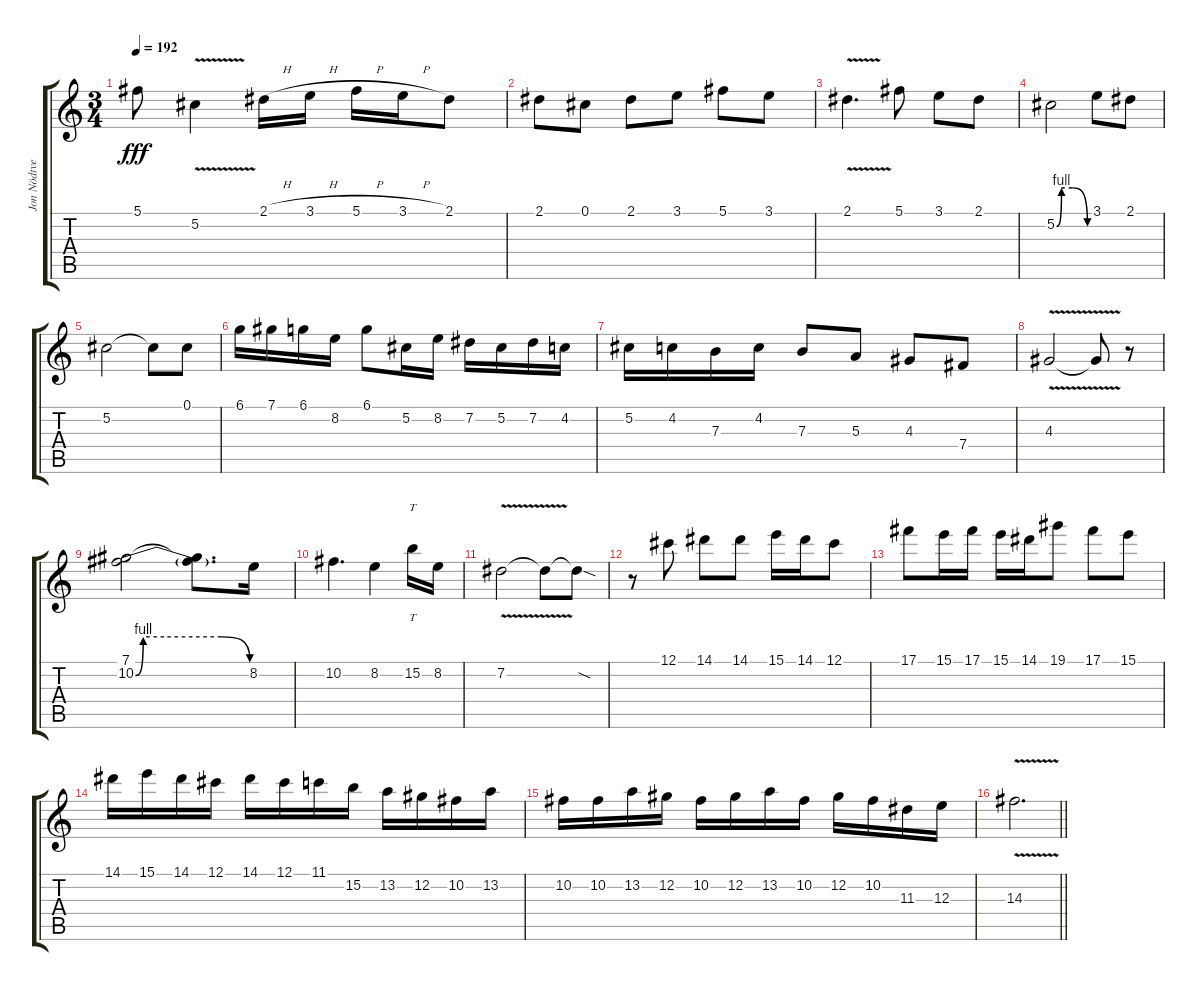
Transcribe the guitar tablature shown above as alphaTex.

\track ("Jon Nödtveidt" "Jon Nödtve") {instrument distortionguitar}
\staff {score tabs}
\tuning (Db4 Ab3 E3 B2 Gb2 Db2) {hide}
\ts (3 4)
\tempo 192
\clef g2
\ks c
5.1.8{dy fff} 5.2{v}.4 2.1{h}.16 3.1{h}.16 5.1{h}.16 3.1{h}.16 2.1.8 |
2.1.8 0.1.8 2.1.8 3.1.8 5.1.8 3.1.8 |
2.1{v}.4{d} 5.1.8 3.1.8 2.1.8 |
5.2{be (custom 0 0 9 4 15 4 29 4 57 0 60 0)}.2 3.1.8 2.1.8 |
5.2.2 5.2{t}.8 0.1.8 |
6.1.16 7.1.16 6.1.16 8.2.16 6.1.8 5.2.16 8.2.16 7.2.16 5.2.16 7.2.16 4.2.16 |
5.2.16 4.2.16 7.3.16 4.2.16 7.3.8 5.3.8 4.3.8 7.4.8 |
4.3{v}.2 4.3{t}.8 r.8 |
(7.1 10.2{be (custom 0 0 4 4 15 4 45 4 60 0)}).2 (7.1{t} 10.2{t}).8{d} 8.2.16 |
10.2.4{d} 8.2.4 15.2.16{tt} 8.2.16 |
7.2{v}.2 7.2{t}.8 7.2{sod t}.8 |
r.8 12.1.8 14.1.8 14.1.8 15.1.16 14.1.16 12.1.8 |
17.1.8 15.1.16 17.1.16 15.1.16 14.1.16 19.1.8 17.1.8 15.1.8 |
14.1.16 15.1.16 14.1.16 12.1.16 14.1.16 12.1.16 11.1.16 15.2.16 13.2.16 12.2.16 10.2.16 13.2.16 |
10.2.16 10.2.16 13.2.16 12.2.16 10.2.16 12.2.16 13.2.16 10.2.16 12.2.16 10.2.16 11.3.16 12.3.16 |
\barLineRight lightlight
14.3{v}.2{d}
